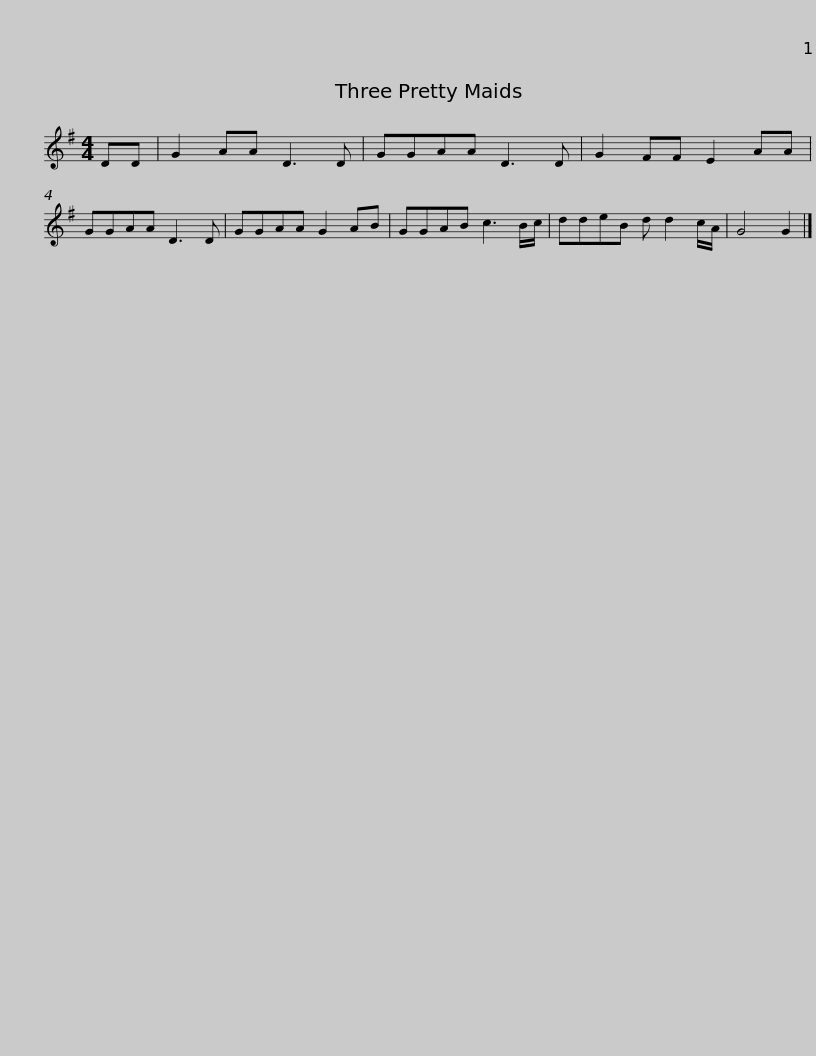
X:1
L:1/8
M:4/4
I:linebreak $
K:G
V:1 treble
V:1
 DD | G2 AA D3 D | GGAA D3 D | G2 FF E2 AA | GGAA D3 D | %5
 GGAA G2 AB | GGAB c3 B/c/ |$ ddeB d d2 c/A/ | G4 G2 |] %9
